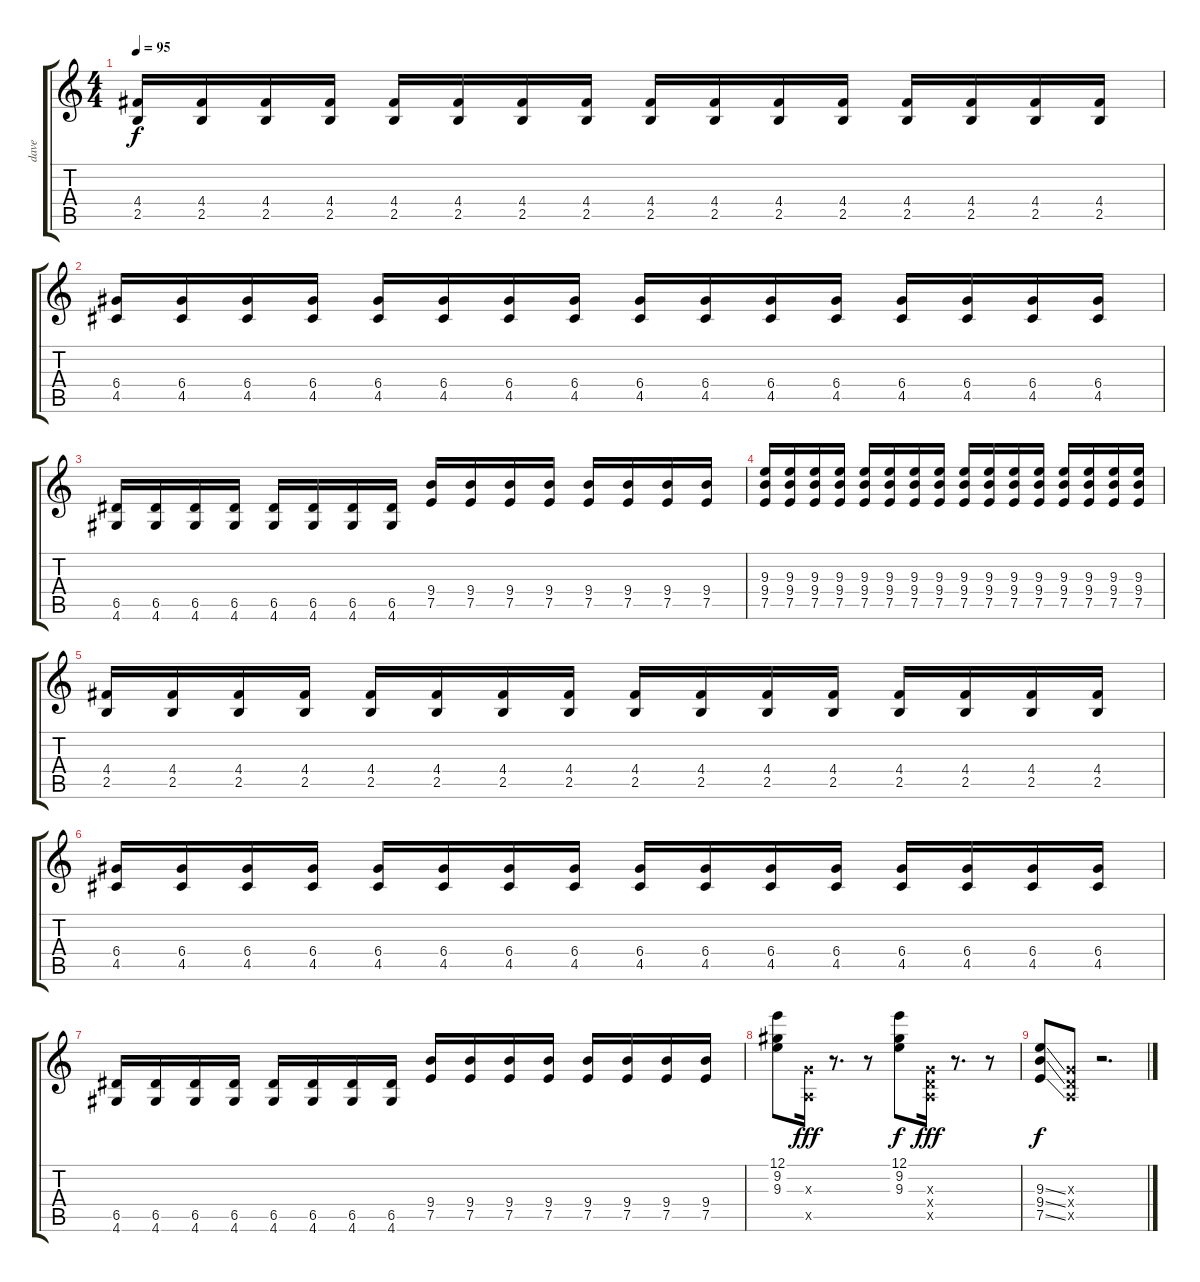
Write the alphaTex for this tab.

\track ("dave" "dave") {instrument overdrivenguitar}
\staff {score tabs}
\tuning (E4 B3 G3 D3 A2 E2) {hide}
\ts (4 4)
\tempo 95
\clef g2
\ks c
(4.4 2.5).16{dy f} (4.4 2.5).16 (4.4 2.5).16 (4.4 2.5).16 (4.4 2.5).16 (4.4 2.5).16 (4.4 2.5).16 (4.4 2.5).16 (4.4 2.5).16 (4.4 2.5).16 (4.4 2.5).16 (4.4 2.5).16 (4.4 2.5).16 (4.4 2.5).16 (4.4 2.5).16 (4.4 2.5).16 |
(6.4 4.5).16 (6.4 4.5).16 (6.4 4.5).16 (6.4 4.5).16 (6.4 4.5).16 (6.4 4.5).16 (6.4 4.5).16 (6.4 4.5).16 (6.4 4.5).16 (6.4 4.5).16 (6.4 4.5).16 (6.4 4.5).16 (6.4 4.5).16 (6.4 4.5).16 (6.4 4.5).16 (6.4 4.5).16 |
(6.5 4.6).16 (6.5 4.6).16 (6.5 4.6).16 (6.5 4.6).16 (6.5 4.6).16 (6.5 4.6).16 (6.5 4.6).16 (6.5 4.6).16 (9.4 7.5).16 (9.4 7.5).16 (9.4 7.5).16 (9.4 7.5).16 (9.4 7.5).16 (9.4 7.5).16 (9.4 7.5).16 (9.4 7.5).16 |
(9.3 9.4 7.5).16 (9.3 9.4 7.5).16 (9.3 9.4 7.5).16 (9.3 9.4 7.5).16 (9.3 9.4 7.5).16 (9.3 9.4 7.5).16 (9.3 9.4 7.5).16 (9.3 9.4 7.5).16 (9.3 9.4 7.5).16 (9.3 9.4 7.5).16 (9.3 9.4 7.5).16 (9.3 9.4 7.5).16 (9.3 9.4 7.5).16 (9.3 9.4 7.5).16 (9.3 9.4 7.5).16 (9.3 9.4 7.5).16 |
(4.4 2.5).16 (4.4 2.5).16 (4.4 2.5).16 (4.4 2.5).16 (4.4 2.5).16 (4.4 2.5).16 (4.4 2.5).16 (4.4 2.5).16 (4.4 2.5).16 (4.4 2.5).16 (4.4 2.5).16 (4.4 2.5).16 (4.4 2.5).16 (4.4 2.5).16 (4.4 2.5).16 (4.4 2.5).16 |
(6.4 4.5).16 (6.4 4.5).16 (6.4 4.5).16 (6.4 4.5).16 (6.4 4.5).16 (6.4 4.5).16 (6.4 4.5).16 (6.4 4.5).16 (6.4 4.5).16 (6.4 4.5).16 (6.4 4.5).16 (6.4 4.5).16 (6.4 4.5).16 (6.4 4.5).16 (6.4 4.5).16 (6.4 4.5).16 |
(6.5 4.6).16 (6.5 4.6).16 (6.5 4.6).16 (6.5 4.6).16 (6.5 4.6).16 (6.5 4.6).16 (6.5 4.6).16 (6.5 4.6).16 (9.4 7.5).16 (9.4 7.5).16 (9.4 7.5).16 (9.4 7.5).16 (9.4 7.5).16 (9.4 7.5).16 (9.4 7.5).16 (9.4 7.5).16 |
(12.1 9.2 9.3).8 (0.3{x} 0.5{x}).16{dy fff} r.8{d} r.8 (12.1 9.2 9.3).8{dy f} (0.3{x} 0.4{x} 0.5{x}).16{dy fff} r.8{d} r.8 |
(9.3{ss} 9.4{ss} 7.5{ss}).8{dy f} (0.3{x} 0.4{x} 0.5{x}).8 r.2{d}
